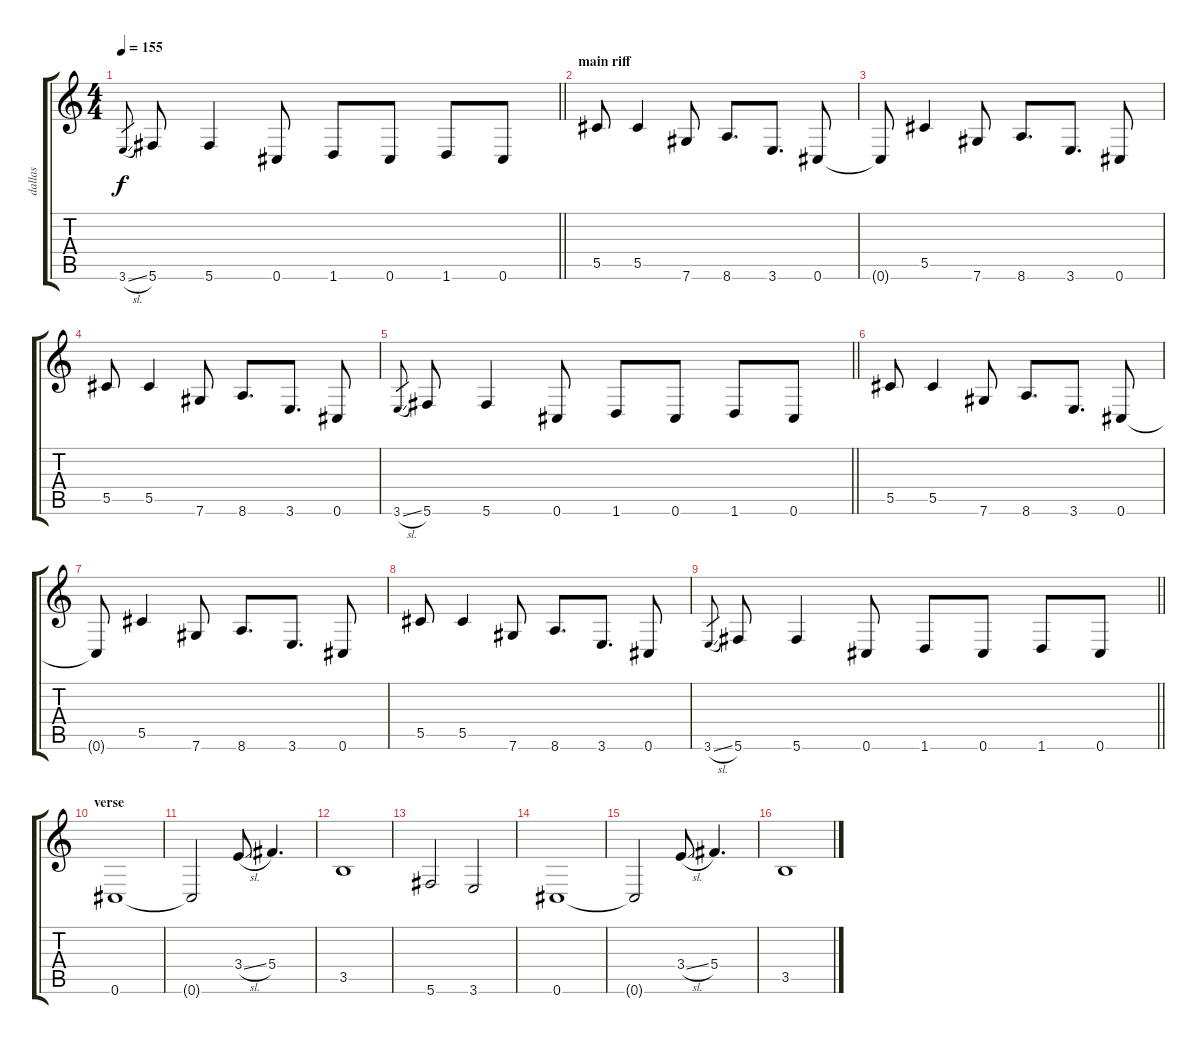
\track ("dallas" "dallas") {instrument distortionguitar}
\staff {score tabs}
\tuning (Eb4 Bb3 Gb3 Db3 Ab2 Db2) {hide}
\ts (4 4)
\tempo 155
\clef g2
\barLineRight lightlight
\ks c
3.6{sl}.8{gr dy f} 5.6.8 5.6.4 0.6.8 1.6.8 0.6.8 1.6.8 0.6.8 |
\section ("" "main riff")
5.5.8 5.5.4 7.6.8 8.6.8{d} 3.6.8{d} 0.6.8 |
0.6{t}.8 5.5.4 7.6.8 8.6.8{d} 3.6.8{d} 0.6.8 |
5.5.8 5.5.4 7.6.8 8.6.8{d} 3.6.8{d} 0.6.8 |
\barLineRight lightlight
3.6{sl}.8{gr} 5.6.8 5.6.4 0.6.8 1.6.8 0.6.8 1.6.8 0.6.8 |
5.5.8 5.5.4 7.6.8 8.6.8{d} 3.6.8{d} 0.6.8 |
0.6{t}.8 5.5.4 7.6.8 8.6.8{d} 3.6.8{d} 0.6.8 |
5.5.8 5.5.4 7.6.8 8.6.8{d} 3.6.8{d} 0.6.8 |
\barLineRight lightlight
3.6{sl}.8{gr} 5.6.8 5.6.4 0.6.8 1.6.8 0.6.8 1.6.8 0.6.8 |
\section ("" "verse")
0.6.1 |
0.6{t}.2 3.4{sl}.8 5.4.4{d} |
3.5.1 |
5.6.2 3.6.2 |
0.6.1 |
0.6{t}.2 3.4{sl}.8 5.4.4{d} |
3.5.1
